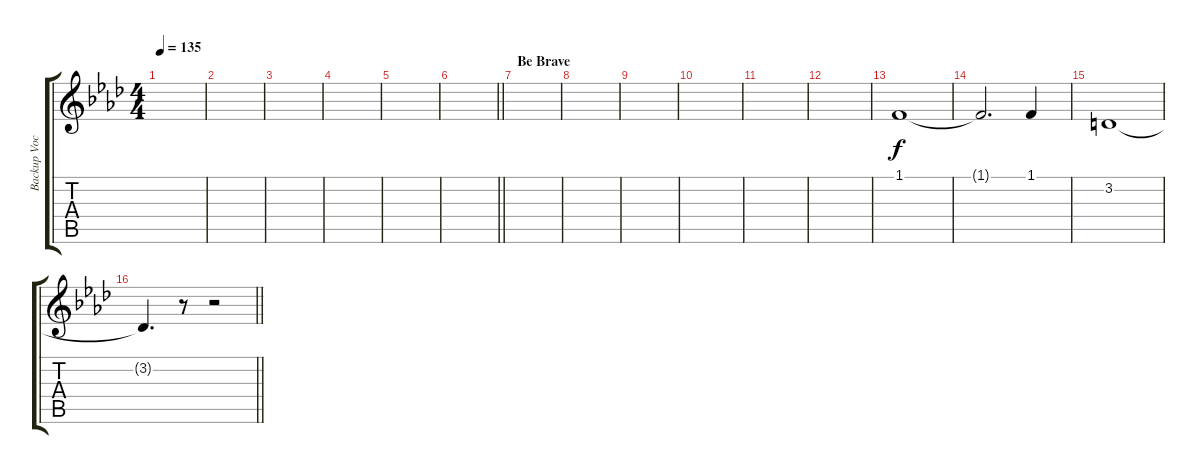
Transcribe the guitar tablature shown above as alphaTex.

\track ("Backup Vocals" "Backup Voc") {instrument sopranosax}
\staff {score tabs}
\tuning (E4 B3 G3 D3 A2 E2) {hide}
\ts (4 4)
\tempo 135
\clef g2
\ks ab
|
|
|
|
|
\barLineRight lightlight
|
\section ("" "Be Brave")
|
|
|
|
|
|
1.1.1 |
1.1{t}.2{d} 1.1.4 |
3.2.1 |
\barLineRight lightlight
3.2{t}.4{d} r.8 r.2
